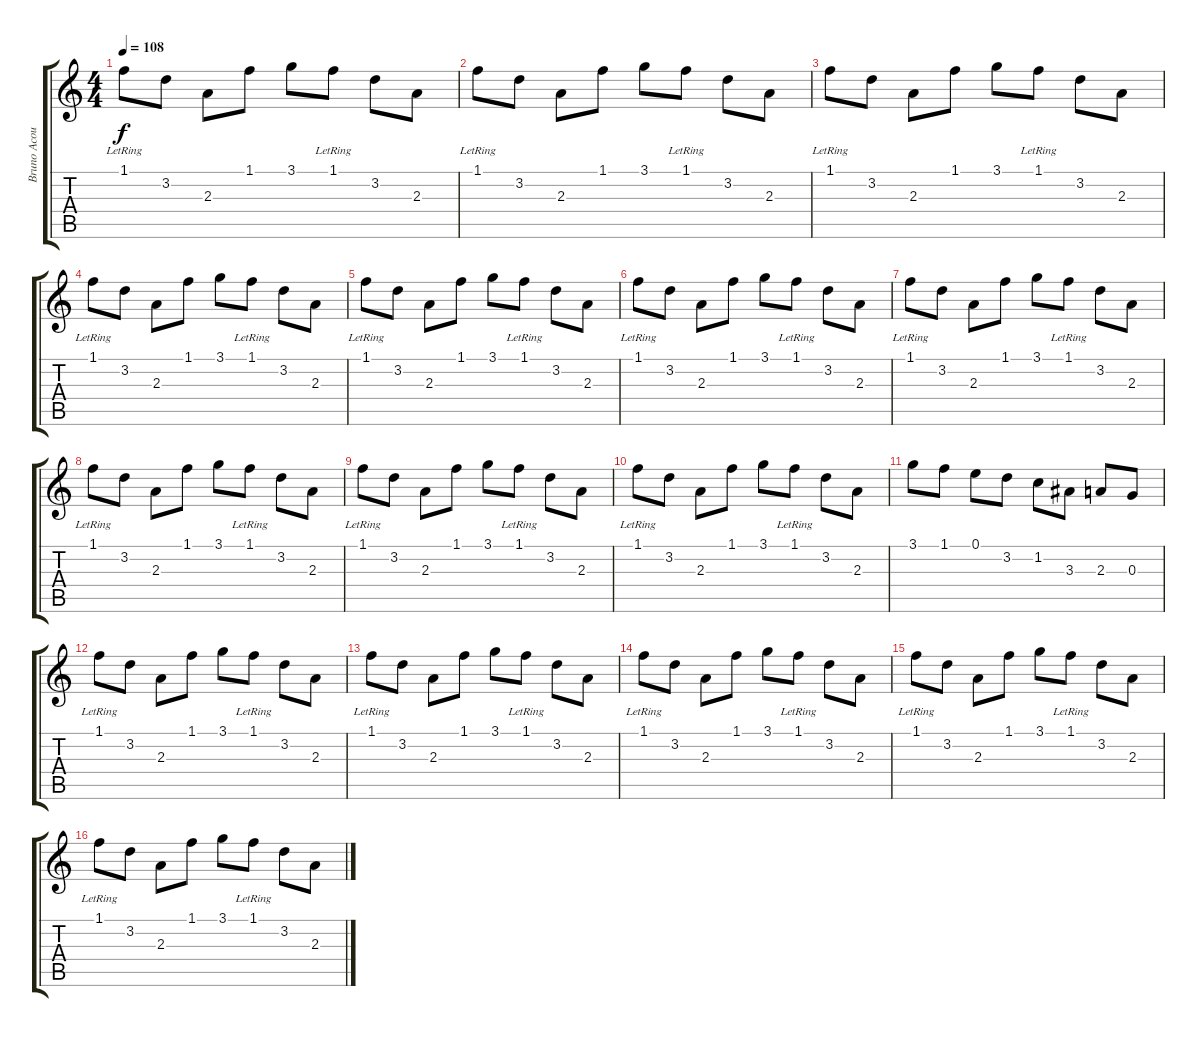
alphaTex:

\track ("Bruno Acoustique" "Bruno Acou") {instrument acousticguitarsteel}
\staff {score tabs}
\tuning (E4 B3 G3 D3 A2 E2) {hide}
\ts (4 4)
\tempo 108
\clef g2
\ks c
1.1{lr}.8{dy f} 3.2.8 2.3.8 1.1.8 3.1.8 1.1{lr}.8 3.2.8 2.3.8 |
1.1{lr}.8 3.2.8 2.3.8 1.1.8 3.1.8 1.1{lr}.8 3.2.8 2.3.8 |
1.1{lr}.8 3.2.8 2.3.8 1.1.8 3.1.8 1.1{lr}.8 3.2.8 2.3.8 |
1.1{lr}.8 3.2.8 2.3.8 1.1.8 3.1.8 1.1{lr}.8 3.2.8 2.3.8 |
1.1{lr}.8 3.2.8 2.3.8 1.1.8 3.1.8 1.1{lr}.8 3.2.8 2.3.8 |
1.1{lr}.8 3.2.8 2.3.8 1.1.8 3.1.8 1.1{lr}.8 3.2.8 2.3.8 |
1.1{lr}.8 3.2.8 2.3.8 1.1.8 3.1.8 1.1{lr}.8 3.2.8 2.3.8 |
1.1{lr}.8 3.2.8 2.3.8 1.1.8 3.1.8 1.1{lr}.8 3.2.8 2.3.8 |
1.1{lr}.8 3.2.8 2.3.8 1.1.8 3.1.8 1.1{lr}.8 3.2.8 2.3.8 |
1.1{lr}.8 3.2.8 2.3.8 1.1.8 3.1.8 1.1{lr}.8 3.2.8 2.3.8 |
3.1.8 1.1.8 0.1.8 3.2.8 1.2.8 3.3.8 2.3.8 0.3.8 |
1.1{lr}.8 3.2.8 2.3.8 1.1.8 3.1.8 1.1{lr}.8 3.2.8 2.3.8 |
1.1{lr}.8 3.2.8 2.3.8 1.1.8 3.1.8 1.1{lr}.8 3.2.8 2.3.8 |
1.1{lr}.8 3.2.8 2.3.8 1.1.8 3.1.8 1.1{lr}.8 3.2.8 2.3.8 |
1.1{lr}.8 3.2.8 2.3.8 1.1.8 3.1.8 1.1{lr}.8 3.2.8 2.3.8 |
1.1{lr}.8 3.2.8 2.3.8 1.1.8 3.1.8 1.1{lr}.8 3.2.8 2.3.8
